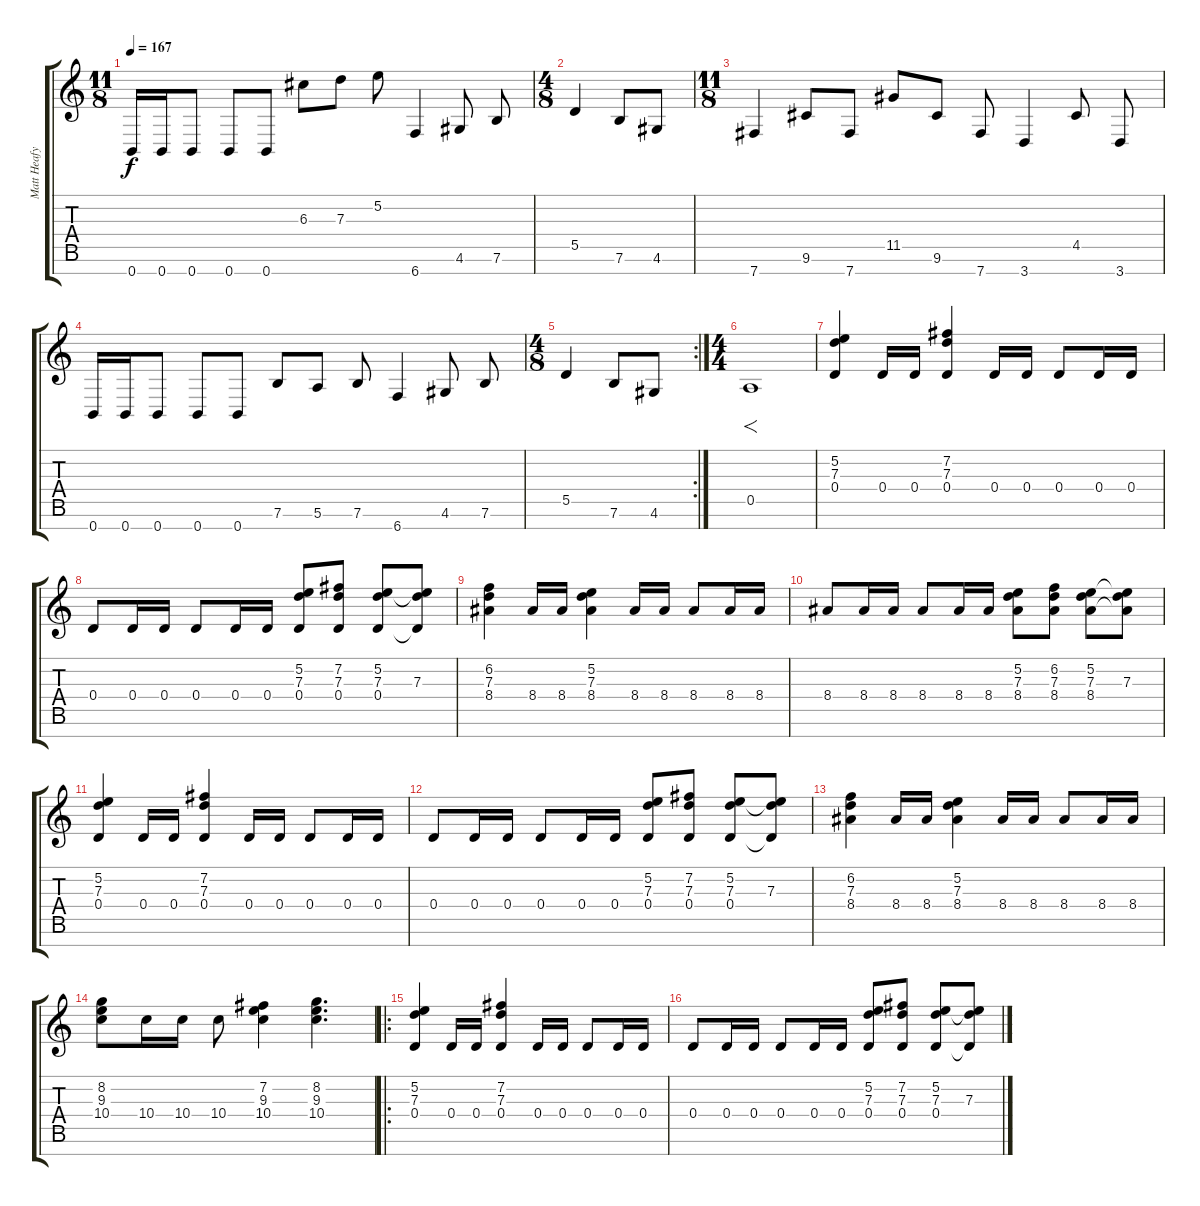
\track ("Matt Heafy" "Matt Heafy") {instrument overdrivenguitar}
\staff {score tabs}
\tuning (E4 B3 G3 D3 A2 E2 B1) {hide}
\ts (11 8)
\tempo 167
\clef g2
\ks c
0.7.16{dy f} 0.7.16 0.7.8 0.7.8 0.7.8 6.3.8 7.3.8 5.2.8 6.7.4 4.6.8 7.6.8 |
\ts (4 8)
5.5.4 7.6.8 4.6.8 |
\ts (11 8)
7.7.4 9.6.8 7.7.8 11.5.8 9.6.8 7.7.8 3.7.4 4.5.8 3.7.8 |
0.7.16 0.7.16 0.7.8 0.7.8 0.7.8 7.6.8 5.6.8 7.6.8 6.7.4 4.6.8 7.6.8 |
\rc 2
\ts (4 8)
5.5.4 7.6.8 4.6.8 |
\ts (4 4)
0.5.1{f} |
(5.2 7.3 0.4).4 0.4.16 0.4.16 (7.2 7.3 0.4).4 0.4.16 0.4.16 0.4.8 0.4.16 0.4.16 |
0.4.8 0.4.16 0.4.16 0.4.8 0.4.16 0.4.16 (5.2 7.3 0.4).8 (7.2 7.3 0.4).8 (5.2 7.3 0.4).8 (5.2{t} 7.3 0.4{t}).8 |
(6.2 7.3 8.4).4 8.4.16 8.4.16 (5.2 7.3 8.4).4 8.4.16 8.4.16 8.4.8 8.4.16 8.4.16 |
8.4.8 8.4.16 8.4.16 8.4.8 8.4.16 8.4.16 (5.2 7.3 8.4).8 (6.2 7.3 8.4).8 (5.2 7.3 8.4).8 (5.2{t} 7.3 8.4{t}).8 |
(5.2 7.3 0.4).4 0.4.16 0.4.16 (7.2 7.3 0.4).4 0.4.16 0.4.16 0.4.8 0.4.16 0.4.16 |
0.4.8 0.4.16 0.4.16 0.4.8 0.4.16 0.4.16 (5.2 7.3 0.4).8 (7.2 7.3 0.4).8 (5.2 7.3 0.4).8 (5.2{t} 7.3 0.4{t}).8 |
(6.2 7.3 8.4).4 8.4.16 8.4.16 (5.2 7.3 8.4).4 8.4.16 8.4.16 8.4.8 8.4.16 8.4.16 |
(8.2 9.3 10.4).8 10.4.16 10.4.16 10.4.8 (7.2 9.3 10.4).4 (8.2 9.3 10.4).4{d} |
\ro
(5.2 7.3 0.4).4 0.4.16 0.4.16 (7.2 7.3 0.4).4 0.4.16 0.4.16 0.4.8 0.4.16 0.4.16 |
0.4.8 0.4.16 0.4.16 0.4.8 0.4.16 0.4.16 (5.2 7.3 0.4).8 (7.2 7.3 0.4).8 (5.2 7.3 0.4).8 (5.2{t} 7.3 0.4{t}).8
